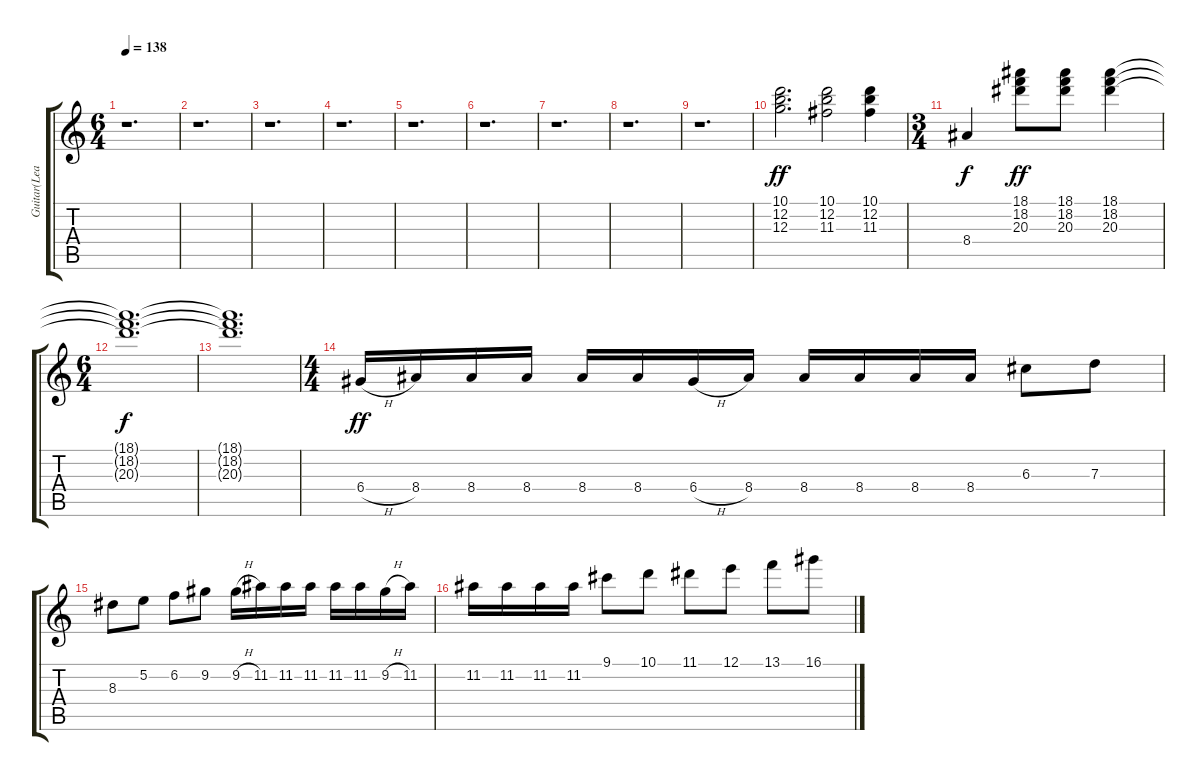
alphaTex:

\track ("Guitar(Lead)" "Guitar(Lea") {instrument distortionguitar}
\staff {score tabs}
\tuning (E4 B3 G3 D3 A2 E2) {hide}
\ts (6 4)
\tempo 138
\clef g2
\ks c
r.1{d dy f} |
r.1{d} |
r.1{d} |
r.1{d} |
r.1{d} |
r.1{d} |
r.1{d} |
r.1{d} |
r.1{d} |
(10.1 12.2 12.3).2{d dy ff} (10.1 12.2 11.3).2 (10.1 12.2 11.3).4 |
\ts (3 4)
8.4.4{dy f} (18.1 18.2 20.3).8{dy ff volume 8} (18.1 18.2 20.3).8 (18.1 18.2 20.3).4 |
\ts (6 4)
(18.1{t} 18.2{t} 20.3{t}).1{d dy f} |
(18.1{t} 18.2{t} 20.3{t}).1{d} |
\ts (4 4)
6.4{h}.16{dy ff} 8.4.16 8.4.16 8.4.16 8.4.16 8.4.16 6.4{h}.16 8.4.16 8.4.16 8.4.16 8.4.16 8.4.16 6.3.8 7.3.8 |
8.3.8 5.2.8 6.2.8 9.2.8 9.2{h}.16 11.2.16 11.2.16 11.2.16 11.2.16 11.2.16 9.2{h}.16 11.2.16 |
11.2.16 11.2.16 11.2.16 11.2.16 9.1.8 10.1.8 11.1.8 12.1.8 13.1.8 16.1.8
